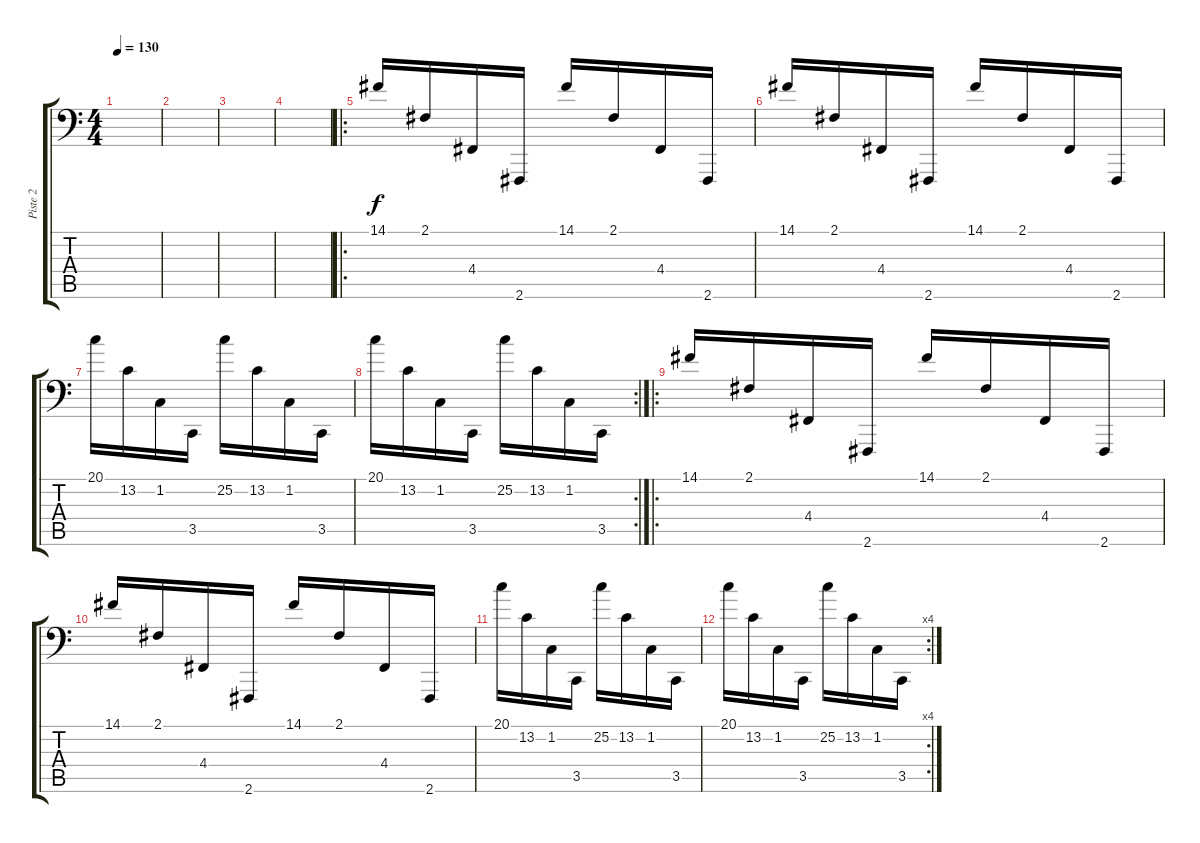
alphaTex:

\track ("Piste 2" "Piste 2") {instrument harpsichord}
\staff {score tabs}
\tuning (E3 B2 G2 D2 A1 E1) {hide}
\ts (4 4)
\tempo 130
\clef f4
\ks c
|
|
|
|
\ro
14.1.16 2.1.16 4.4.16 2.6.16 14.1.16 2.1.16 4.4.16 2.6.16 |
14.1.16 2.1.16 4.4.16 2.6.16 14.1.16 2.1.16 4.4.16 2.6.16 |
20.1.16 13.2.16 1.2.16 3.5.16 25.2.16 13.2.16 1.2.16 3.5.16 |
\rc 2
20.1.16 13.2.16 1.2.16 3.5.16 25.2.16 13.2.16 1.2.16 3.5.16 |
\ro
14.1.16 2.1.16 4.4.16 2.6.16 14.1.16 2.1.16 4.4.16 2.6.16 |
14.1.16 2.1.16 4.4.16 2.6.16 14.1.16 2.1.16 4.4.16 2.6.16 |
20.1.16 13.2.16 1.2.16 3.5.16 25.2.16 13.2.16 1.2.16 3.5.16 |
\rc 4
20.1.16 13.2.16 1.2.16 3.5.16 25.2.16 13.2.16 1.2.16 3.5.16
